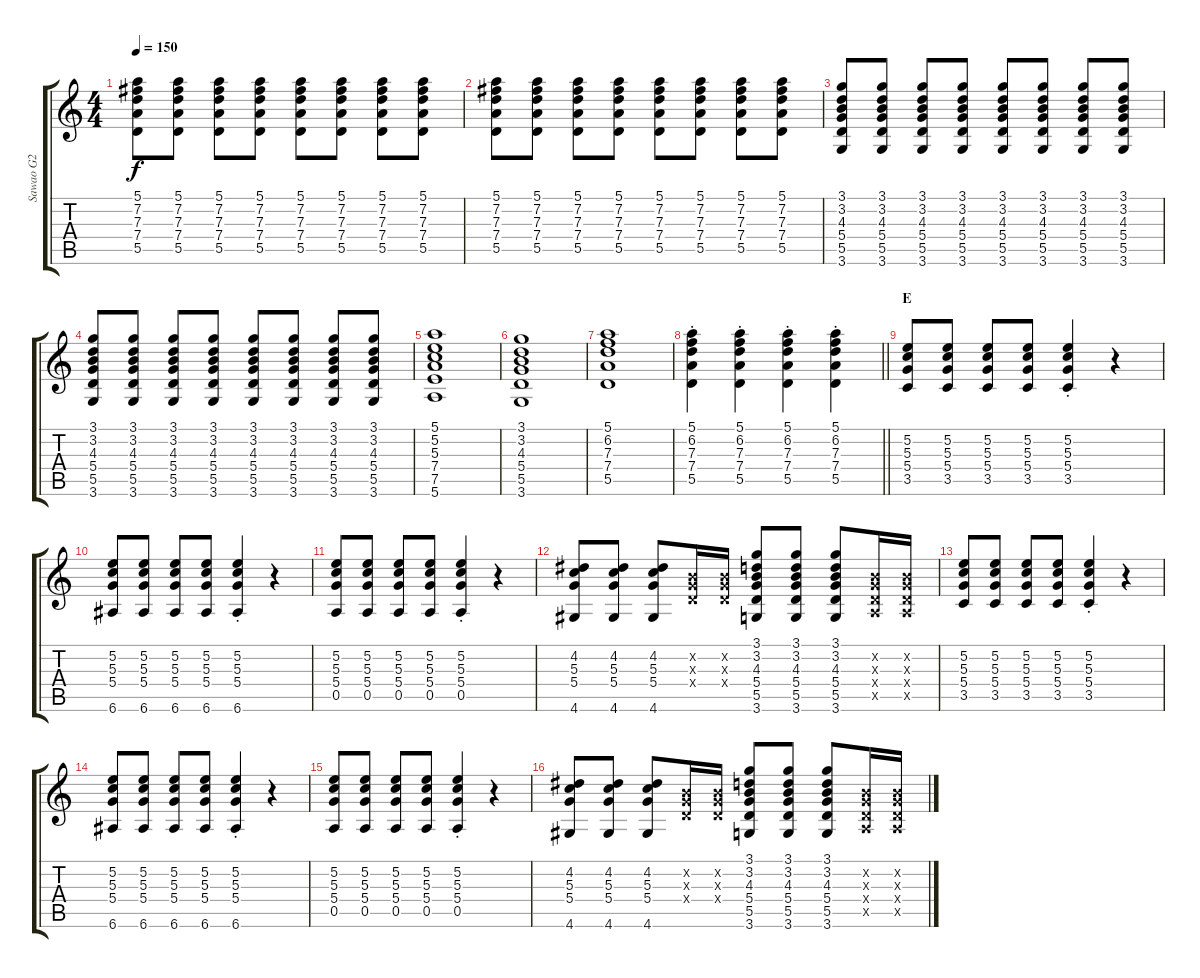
\track ("Sawao G2" "Sawao G2") {instrument overdrivenguitar}
\staff {score tabs}
\tuning (E4 B3 G3 D3 A2 E2) {hide}
\ts (4 4)
\tempo 150
\clef g2
\ks c
(5.1 7.2 7.3 7.4 5.5).8{dy f} (5.1 7.2 7.3 7.4 5.5).8 (5.1 7.2 7.3 7.4 5.5).8 (5.1 7.2 7.3 7.4 5.5).8 (5.1 7.2 7.3 7.4 5.5).8 (5.1 7.2 7.3 7.4 5.5).8 (5.1 7.2 7.3 7.4 5.5).8 (5.1 7.2 7.3 7.4 5.5).8 |
(5.1 7.2 7.3 7.4 5.5).8 (5.1 7.2 7.3 7.4 5.5).8 (5.1 7.2 7.3 7.4 5.5).8 (5.1 7.2 7.3 7.4 5.5).8 (5.1 7.2 7.3 7.4 5.5).8 (5.1 7.2 7.3 7.4 5.5).8 (5.1 7.2 7.3 7.4 5.5).8 (5.1 7.2 7.3 7.4 5.5).8 |
(3.1 3.2 4.3 5.4 5.5 3.6).8 (3.1 3.2 4.3 5.4 5.5 3.6).8 (3.1 3.2 4.3 5.4 5.5 3.6).8 (3.1 3.2 4.3 5.4 5.5 3.6).8 (3.1 3.2 4.3 5.4 5.5 3.6).8 (3.1 3.2 4.3 5.4 5.5 3.6).8 (3.1 3.2 4.3 5.4 5.5 3.6).8 (3.1 3.2 4.3 5.4 5.5 3.6).8 |
(3.1 3.2 4.3 5.4 5.5 3.6).8 (3.1 3.2 4.3 5.4 5.5 3.6).8 (3.1 3.2 4.3 5.4 5.5 3.6).8 (3.1 3.2 4.3 5.4 5.5 3.6).8 (3.1 3.2 4.3 5.4 5.5 3.6).8 (3.1 3.2 4.3 5.4 5.5 3.6).8 (3.1 3.2 4.3 5.4 5.5 3.6).8 (3.1 3.2 4.3 5.4 5.5 3.6).8 |
(5.1 5.2 5.3 7.4 7.5 5.6).1 |
(3.1 3.2 4.3 5.4 5.5 3.6).1 |
(5.1 6.2 7.3 7.4 5.5).1 |
\barLineRight lightlight
(5.1{st} 6.2{st} 7.3{st} 7.4{st} 5.5{st}).4 (5.1{st} 6.2{st} 7.3{st} 7.4{st} 5.5{st}).4 (5.1{st} 6.2{st} 7.3{st} 7.4{st} 5.5{st}).4 (5.1{st} 6.2{st} 7.3{st} 7.4{st} 5.5{st}).4 |
\section ("" "E")
(5.2 5.3 5.4 3.5).8 (5.2 5.3 5.4 3.5).8 (5.2 5.3 5.4 3.5).8 (5.2 5.3 5.4 3.5).8 (5.2{st} 5.3{st} 5.4{st} 3.5{st}).4 r.4 |
(5.2 5.3 5.4 6.6).8 (5.2 5.3 5.4 6.6).8 (5.2 5.3 5.4 6.6).8 (5.2 5.3 5.4 6.6).8 (5.2{st} 5.3{st} 5.4{st} 6.6{st}).4 r.4 |
(5.2 5.3 5.4 0.5).8 (5.2 5.3 5.4 0.5).8 (5.2 5.3 5.4 0.5).8 (5.2 5.3 5.4 0.5).8 (5.2{st} 5.3{st} 5.4{st} 0.5{st}).4 r.4 |
(4.2 5.3 5.4 4.6).8 (4.2 5.3 5.4 4.6).8 (4.2 5.3 5.4 4.6).8 (0.2{x} 0.3{x} 0.4{x}).16 (0.2{x} 0.3{x} 0.4{x}).16 (3.1 3.2 4.3 5.4 5.5 3.6).8 (3.1 3.2 4.3 5.4 5.5 3.6).8 (3.1 3.2 4.3 5.4 5.5 3.6).8 (0.2{x} 0.3{x} 0.4{x} 0.5{x}).16 (0.2{x} 0.3{x} 0.4{x} 0.5{x}).16 |
(5.2 5.3 5.4 3.5).8 (5.2 5.3 5.4 3.5).8 (5.2 5.3 5.4 3.5).8 (5.2 5.3 5.4 3.5).8 (5.2{st} 5.3{st} 5.4{st} 3.5{st}).4 r.4 |
(5.2 5.3 5.4 6.6).8 (5.2 5.3 5.4 6.6).8 (5.2 5.3 5.4 6.6).8 (5.2 5.3 5.4 6.6).8 (5.2{st} 5.3{st} 5.4{st} 6.6{st}).4 r.4 |
(5.2 5.3 5.4 0.5).8 (5.2 5.3 5.4 0.5).8 (5.2 5.3 5.4 0.5).8 (5.2 5.3 5.4 0.5).8 (5.2{st} 5.3{st} 5.4{st} 0.5{st}).4 r.4 |
(4.2 5.3 5.4 4.6).8 (4.2 5.3 5.4 4.6).8 (4.2 5.3 5.4 4.6).8 (0.2{x} 0.3{x} 0.4{x}).16 (0.2{x} 0.3{x} 0.4{x}).16 (3.1 3.2 4.3 5.4 5.5 3.6).8 (3.1 3.2 4.3 5.4 5.5 3.6).8 (3.1 3.2 4.3 5.4 5.5 3.6).8 (0.2{x} 0.3{x} 0.4{x} 0.5{x}).16 (0.2{x} 0.3{x} 0.4{x} 0.5{x}).16
